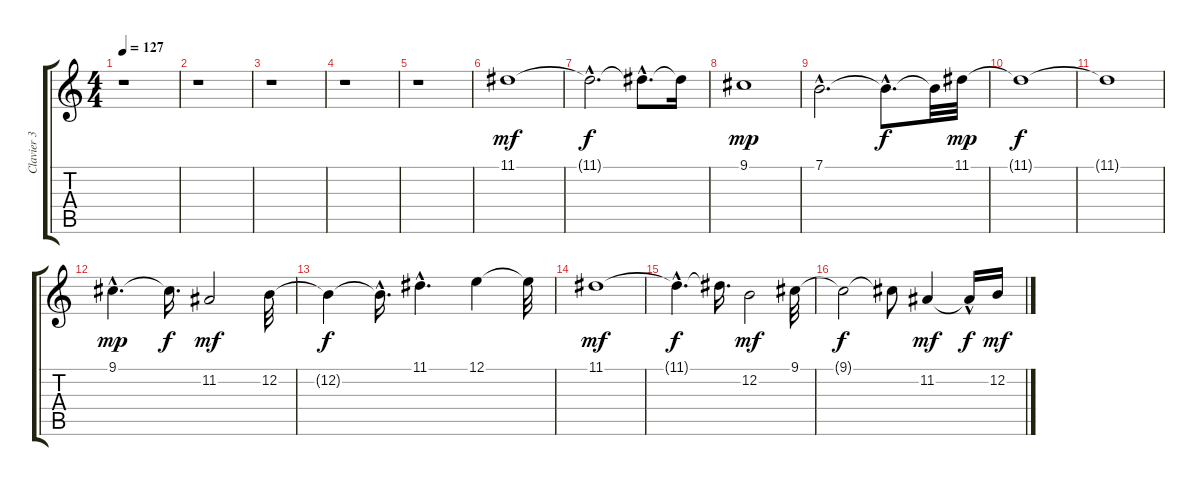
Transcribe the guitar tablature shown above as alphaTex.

\track ("Clavier 3" "Clavier 3") {instrument pad2warm}
\staff {score tabs}
\tuning (E4 B3 G3 D3 A2 E2) {hide}
\ts (4 4)
\tempo 127
\clef g2
\ks c
r.1{dy f} |
r.1 |
r.1 |
r.1 |
r.1 |
11.1.1{dy mf instrument fx2soundtrack} |
11.1{hac t}.2{d dy f} 11.1{hac t}.8{d} 11.1{t}.16 |
9.1.1{dy mp} |
7.1{hac}.2{d} 7.1{hac t}.8{d dy f} 7.1{t}.32 11.1.32{dy mp} |
11.1{t}.1{dy f} |
11.1{t}.1 |
9.1{hac}.4{d dy mp} 9.1{t}.16{d dy f} 11.2.2{dy mf} 12.2.32 |
12.2{t}.4{dy f} 12.2{hac t}.16{d} 11.1{hac}.4{d} 12.1.4 12.1{t}.32 |
11.1.1{dy mf} |
11.1{hac t}.4{d dy f} 11.1{t}.16{d} 12.2.2{dy mf} 9.1.32 |
9.1{t}.2{dy f} 9.1{t}.8 11.2.4{dy mf} 11.2{hac t}.16{dy f} 12.2.16{dy mf}
